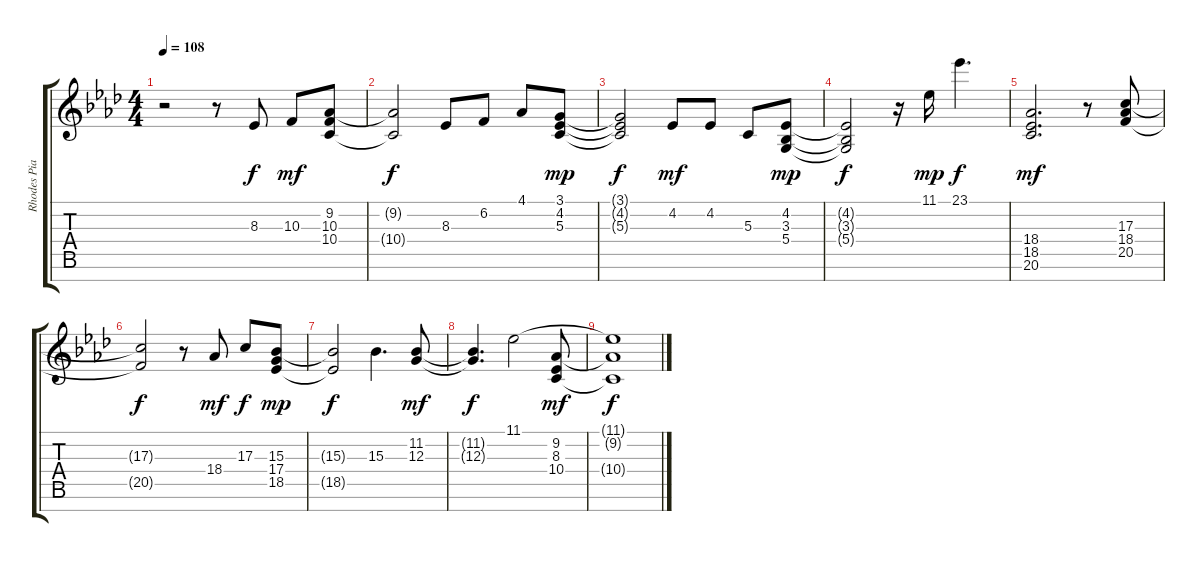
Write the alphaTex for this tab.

\track ("Rhodes Piano" "Rhodes Pia") {instrument electricpiano1}
\staff {score tabs}
\tuning (E4 B3 G3 D3 A2 E2 B1) {hide}
\ts (4 4)
\tempo 108
\clef g2
\ks ab
r.2{dy f} r.8 8.3.8 10.3.8{dy mf} (9.2 10.3 10.4).8 |
(9.2{t} 10.4{t}).2{dy f} 8.3.8 6.2.8 4.1.8 (3.1 4.2 5.3).8{dy mp} |
(3.1{t} 4.2{t} 5.3{t}).2{dy f} 4.2.8{dy mf} 4.2.8 5.3.8 (4.2 3.3 5.4).8{dy mp} |
(4.2{t} 3.3{t} 5.4{t}).2{dy f} r.16 11.1.16{dy mp} 23.1.4{d dy f} |
(18.4 18.5 20.6).2{d dy mf} r.8 (17.3 18.4 20.5).8 |
(17.3{t} 20.5{t}).2{dy f} r.8 18.4.8{dy mf} 17.3.8{dy f} (15.3 17.4 18.5).8{dy mp} |
(15.3{t} 18.5{t}).2{dy f} 15.3.4{d} (11.2 12.3).8{dy mf} |
(11.2{t} 12.3{t}).4{d dy f} 11.1.2 (9.2 8.3 10.4).8{dy mf} |
(11.1{t} 9.2{t} 10.4{t}).1{dy f}
